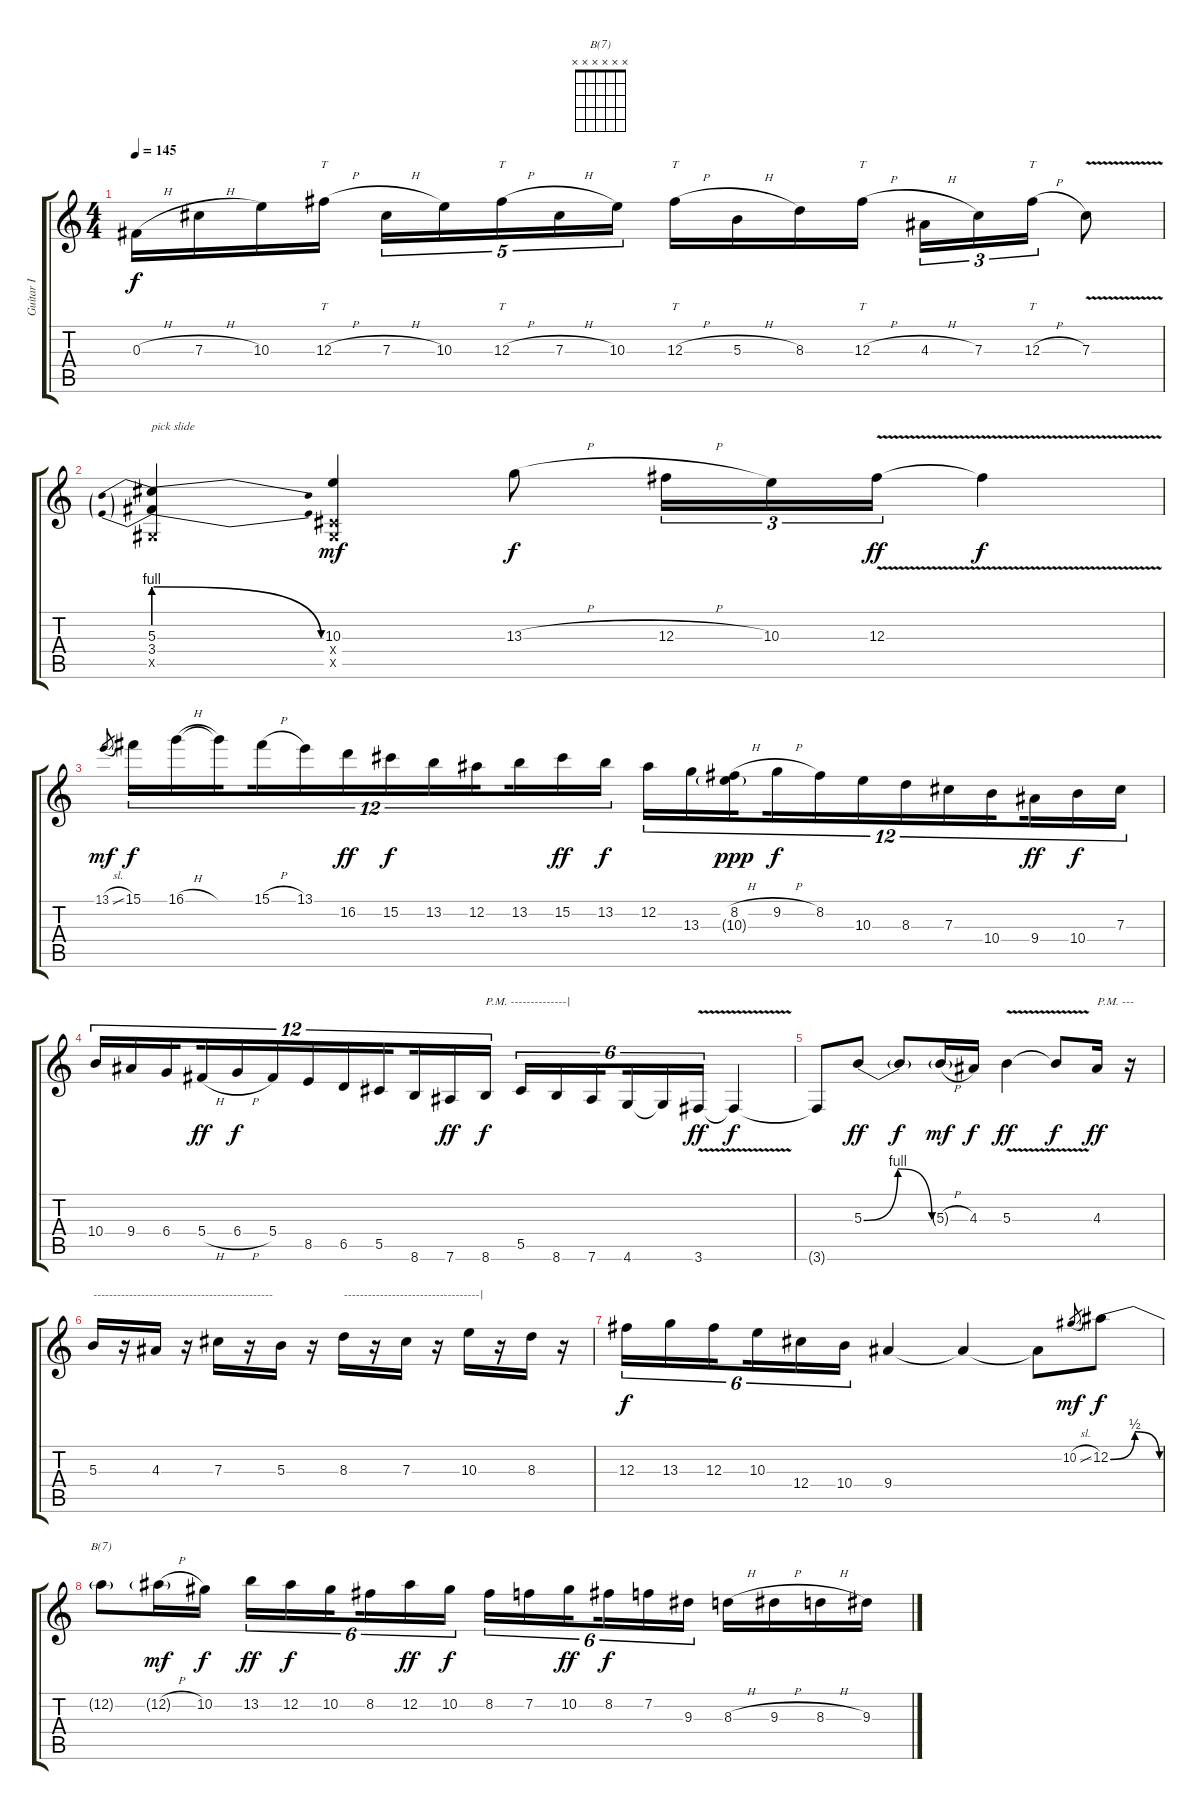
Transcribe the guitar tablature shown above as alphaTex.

\track ("Guitar I" "Guitar I") {instrument overdrivenguitar}
\staff {score tabs}
\tuning (Eb4 Bb3 Gb3 Db3 Ab2 Eb2) {hide}
\chord ("B(7)" x x x x x x)
\ts (4 4)
\tempo 145
\clef g2
\ks c
0.3{h}.16{dy f} 7.3{h}.16 10.3.16 12.3{h}.16{tt} 7.3{h}.16{tu (5 4)} 10.3.16{tu (5 4)} 12.3{h}.16{tt tu (5 4)} 7.3{h}.16{tu (5 4)} 10.3.16{tu (5 4)} 12.3{h}.16{tt} 5.3{h}.16 8.3.16 12.3{h}.16{tt} 4.3{h}.16{tu (3 2)} 7.3.16{tu (3 2)} 12.3{h}.16{tt tu (3 2)} 7.3{v}.8 |
(5.3{be (prebendrelease 0 4 60 0)} 3.4{be (prebendrelease 0 4 60 0)} 0.5{x}).4{txt "pick slide"} (10.3 0.4{x} 0.5{x}).4{dy mf} 13.3{h}.8{dy f} 12.3{h}.16{tu (3 2)} 10.3.16{tu (3 2)} 12.3{v}.16{tu (3 2) dy ff} 12.3{t}.4{dy f} |
13.1{sl}.8{gr dy mf} 15.1.16{tu (12 8) dy f} 16.1{h}.16{tu (12 8)} 16.1{t}.16{tu (12 8) beam splitsecondary} 15.1{h}.16{tu (12 8)} 13.1.16{tu (12 8)} 16.2.16{tu (12 8) dy ff} 15.2.16{tu (12 8) dy f} 13.2.16{tu (12 8)} 12.2.16{tu (12 8) beam splitsecondary} 13.2.16{tu (12 8)} 15.2.16{tu (12 8) dy ff} 13.2.16{tu (12 8) dy f} 12.2.16{tu (12 8)} 13.3.16{tu (12 8)} (8.2{h} 10.3{g}).16{tu (12 8) dy ppp beam splitsecondary} 9.2{h}.16{tu (12 8) dy f} 8.2.16{tu (12 8)} 10.3.16{tu (12 8)} 8.3.16{tu (12 8)} 7.3.16{tu (12 8)} 10.4.16{tu (12 8) beam splitsecondary} 9.4.16{tu (12 8) dy ff} 10.4.16{tu (12 8) dy f} 7.3.16{tu (12 8)} |
10.4.16{tu (12 8)} 9.4.16{tu (12 8)} 6.4.16{tu (12 8) beam splitsecondary} 5.4{h}.16{tu (12 8) dy ff} 6.4{h}.16{tu (12 8) dy f} 5.4.16{tu (12 8)} 8.5.16{tu (12 8)} 6.5.16{tu (12 8)} 5.5.16{tu (12 8) beam splitsecondary} 8.6.16{tu (12 8)} 7.6.16{tu (12 8) dy ff} 8.6.16{tu (12 8) txt "P.M. --------------|" dy f} 5.5.16{tu (6 4)} 8.6.16{tu (6 4)} 7.6.16{tu (6 4) beam splitsecondary} 4.6.16{tu (6 4)} 4.6{t}.16{tu (6 4)} 3.6{v}.16{tu (6 4) dy ff} 3.6{t}.4{dy f} |
3.6{t}.8 5.3{be (bendrelease 0 0 15 4 45 4 60 0)}.8{dy ff} 5.3{t}.8{dy f} 5.3{h g}.16{dy mf} 4.3.16{dy f} 5.3{v}.4{dy ff} 5.3{t}.8{dy f} 4.3.16{txt "P.M. ---" dy ff} r.16 |
5.3.16{txt "---------------------------------------------"} r.16 4.3.16 r.16 7.3.16 r.16 5.3.16 r.16 8.3.16{txt "----------------------------------|"} r.16 7.3.16 r.16 10.3.16 r.16 8.3.16 r.16 |
12.3.16{tu (6 4) dy f} 13.3.16{tu (6 4)} 12.3.16{tu (6 4) beam splitsecondary} 10.3.16{tu (6 4)} 12.4.16{tu (6 4)} 10.4.16{tu (6 4)} 9.4.4 9.4{t}.4 9.4{t}.8 10.2{sl}.8{gr dy mf} 12.2{be (bendrelease 0 0 30 2 45 2 60 0)}.8{dy f} |
12.2{t}.8{ch "B(7)"} 12.2{h g}.16{dy mf} 10.2.16{dy f} 13.2.16{tu (6 4) dy ff} 12.2.16{tu (6 4) dy f} 10.2.16{tu (6 4) beam splitsecondary} 8.2.16{tu (6 4)} 12.2.16{tu (6 4) dy ff} 10.2.16{tu (6 4) dy f} 8.2.16{tu (6 4)} 7.2.16{tu (6 4)} 10.2.16{tu (6 4) dy ff beam splitsecondary} 8.2.16{tu (6 4) dy f} 7.2.16{tu (6 4)} 9.3.16{tu (6 4)} 8.3{h}.16 9.3{h}.16 8.3{h}.16 9.3.16
